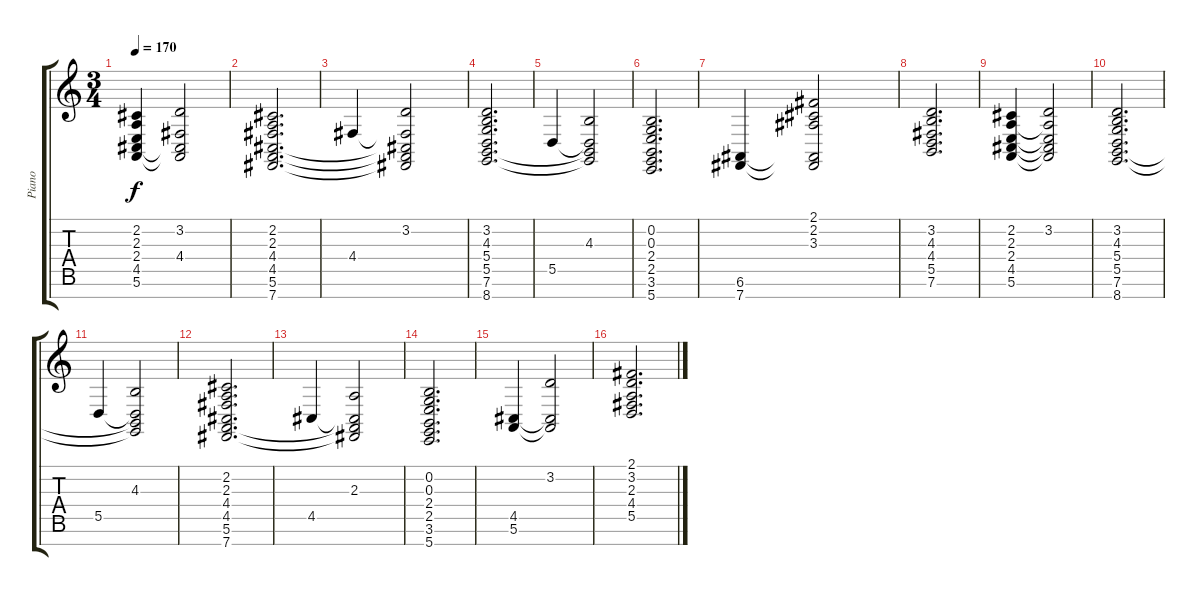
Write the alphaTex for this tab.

\track ("Piano" "Piano") {instrument electricgrandpiano}
\staff {score tabs}
\tuning (E4 B3 G3 D3 A2 E2 B1) {hide}
\ts (3 4)
\tempo 170
\clef g2
\ks c
(2.2 2.3 2.4 4.5 5.6).4{dy f} (3.2 4.4 4.5{t} 5.6{t}).2 |
(2.2 2.3 4.4 4.5 5.6 7.7).2{d} |
4.4.4 (3.2 4.4{t} 4.5{t} 5.6{t} 7.7{t}).2 |
(3.2 4.3 5.4 5.5 7.6 8.7).2{d} |
5.5.4 (4.3 5.5{t} 7.6{t} 8.7{t}).2 |
(0.2 0.3 2.4 2.5 3.6 5.7).2{d} |
(6.6 7.7).4 (2.1 2.2 3.3 6.6{t} 7.7{t}).2 |
(3.2 4.3 4.4 5.5 7.6).2{d} |
(2.2 2.3 2.4 4.5 5.6).4 (3.2 2.3{t} 2.4{t} 4.5{t} 5.6{t}).2 |
(3.2 4.3 5.4 5.5 7.6 8.7).2{d} |
5.5.4 (4.3 5.5{t} 7.6{t} 8.7{t}).2 |
(2.2 2.3 4.4 4.5 5.6 7.7).2{d} |
4.5.4 (2.3 4.5{t} 5.6{t} 7.7{t}).2 |
(0.2 0.3 2.4 2.5 3.6 5.7).2{d} |
(4.5 5.6).4 (3.2 4.5{t} 5.6{t}).2 |
(2.1 3.2 2.3 4.4 5.5).2{d}
